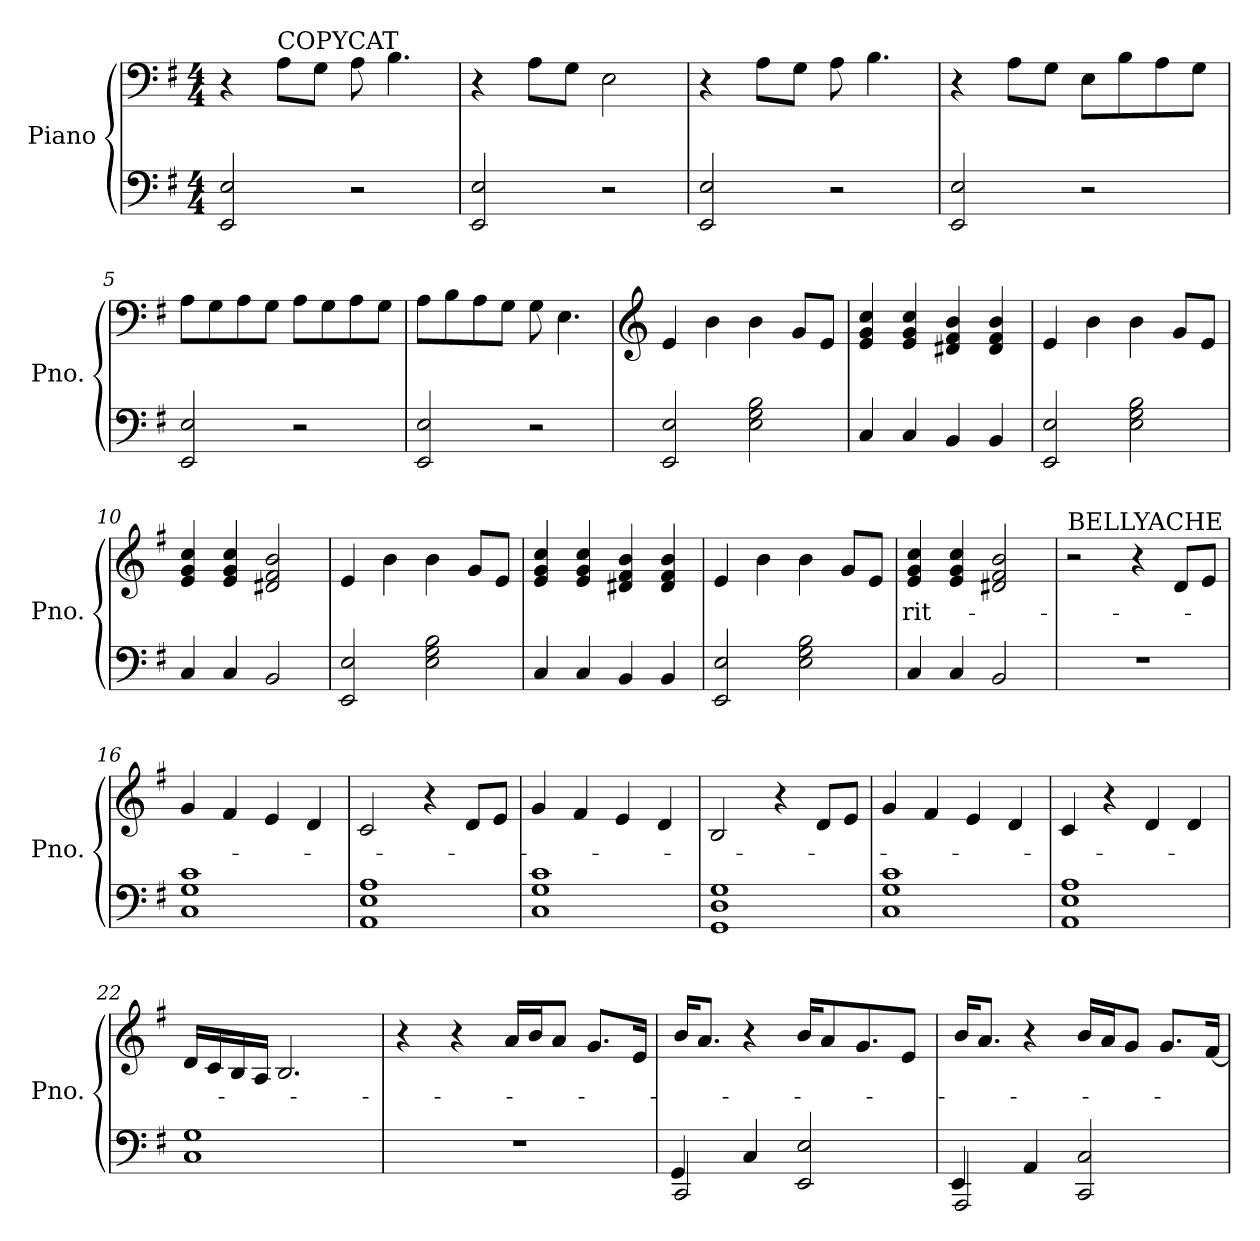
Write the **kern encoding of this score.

**kern	**kern	**text
*part1	*part1	*part1
*staff2	*staff1	*staff1
*I"Piano	*	*
*I'Pno.	*	*
*clefF4	*clefF4	*
*k[f#]	*k[f#]	*
*M4/4	*M4/4	*
*MM125	*MM125	*
=1	=1	=1
2EE/ 2E/	4r	.
!	!LO:TX:a:t=COPYCAT	!
.	8A\L	.
.	8G\J	.
2r	8A\	.
.	4.B\	.
=2	=2	=2
2EE/ 2E/	4r	.
.	8A\L	.
.	8G\J	.
2r	2E\	.
=3	=3	=3
2EE/ 2E/	4r	.
.	8A\L	.
.	8G\J	.
2r	8A\	.
.	4.B\	.
=4	=4	=4
2EE/ 2E/	4r	.
.	8A\L	.
.	8G\J	.
2r	8E\L	.
.	8B\	.
.	8A\	.
.	8G\J	.
=5	=5	=5
2EE/ 2E/	8A\L	.
.	8G\	.
.	8A\	.
.	8G\J	.
2r	8A\L	.
.	8G\	.
.	8A\	.
.	8G\J	.
=6	=6	=6
2EE/ 2E/	8A\L	.
.	8B\	.
.	8A\	.
.	8G\J	.
2r	8G\	.
.	4.E\	.
!!LO:LB:g=z
=7	=7	=7
*	*clefG2	*
2EE/ 2E/	4e/	.
.	4b\	.
2E\ 2G\ 2B\	4b\	.
.	8g/L	.
.	8e/J	.
=8	=8	=8
4C/	4e/ 4g/ 4cc/	.
4C/	4e/ 4g/ 4cc/	.
4BB/	4d#X/ 4f#/ 4b/	.
4BB/	4d#/ 4f#/ 4b/	.
=9	=9	=9
2EE/ 2E/	4e/	.
.	4b\	.
2E\ 2G\ 2B\	4b\	.
.	8g/L	.
.	8e/J	.
=10	=10	=10
4C/	4e/ 4g/ 4cc/	.
4C/	4e/ 4g/ 4cc/	.
2BB/	2d#X/ 2f#/ 2b/	.
=11	=11	=11
2EE/ 2E/	4e/	.
.	4b\	.
2E\ 2G\ 2B\	4b\	.
.	8g/L	.
.	8e/J	.
=12	=12	=12
4C/	4e/ 4g/ 4cc/	.
4C/	4e/ 4g/ 4cc/	.
4BB/	4d#X/ 4f#/ 4b/	.
4BB/	4d#/ 4f#/ 4b/	.
=13	=13	=13
2EE/ 2E/	4e/	.
.	4b\	.
2E\ 2G\ 2B\	4b\	.
*	*MM115	*
.	8g/L	.
.	8e/J	.
=14	=14	=14
*	*MM110	*
!	!	!LO:LY:b
4C/	4e/ 4g/ 4cc/	rit-
*	*MM100	*
4C/	4e/ 4g/ 4cc/	.
2BB/	2d#X/ 2f#/ 2b/	.
!!LO:LB:g=z
=15	=15	=15
!	!LO:TX:a:t=BELLYACHE	!
1r	2r	.
.	4r	.
.	8d/L	.
.	8e/J	.
=16	=16	=16
1C 1G 1c	4g/	.
.	4f#/	.
.	4e/	.
.	4d/	.
=17	=17	=17
1AA 1E 1A	2c/	.
.	4r	.
.	8d/L	.
.	8e/J	.
=18	=18	=18
1C 1G 1c	4g/	.
.	4f#/	.
.	4e/	.
.	4d/	.
=19	=19	=19
1GG 1D 1G	2B/	.
.	4r	.
.	8d/L	.
.	8e/J	.
=20	=20	=20
1C 1G 1c	4g/	.
.	4f#/	.
.	4e/	.
.	4d/	.
=21	=21	=21
1AA 1E 1A	4c/	.
.	4r	.
.	4d/	.
.	4d/	.
=22	=22	=22
1C 1G	16d/LL	.
.	16c/	.
.	16B/	.
.	16A/JJ	.
.	2.B/	.
!!LO:LB:g=z
=23	=23	=23
1r	4r	.
.	4r	.
.	16a/LL	.
.	16b/J	.
.	8a/J	.
.	8.g/L	.
.	16e/Jk	.
=24	=24	=24
*^	*	*
2CC/	4GG/	16b/KL	.
.	.	8.a/J	.
.	4C/	4r	.
2EE/ 2E/	2ryy	16b/KL	.
.	.	8a/	.
.	.	8.g/	.
.	.	8e/J	.
=25	=25	=25	=25
2AAA/	4EE/	16b/KL	.
.	.	8.a/J	.
.	4AA/	4r	.
2CC/ 2C/	2ryy	16b/LL	.
.	.	16a/J	.
.	.	8g/J	.
.	.	8.g/L	.
.	.	[16f#/Jk	.
*v	*v	*	*
=	=	=
*-	*-	*-
